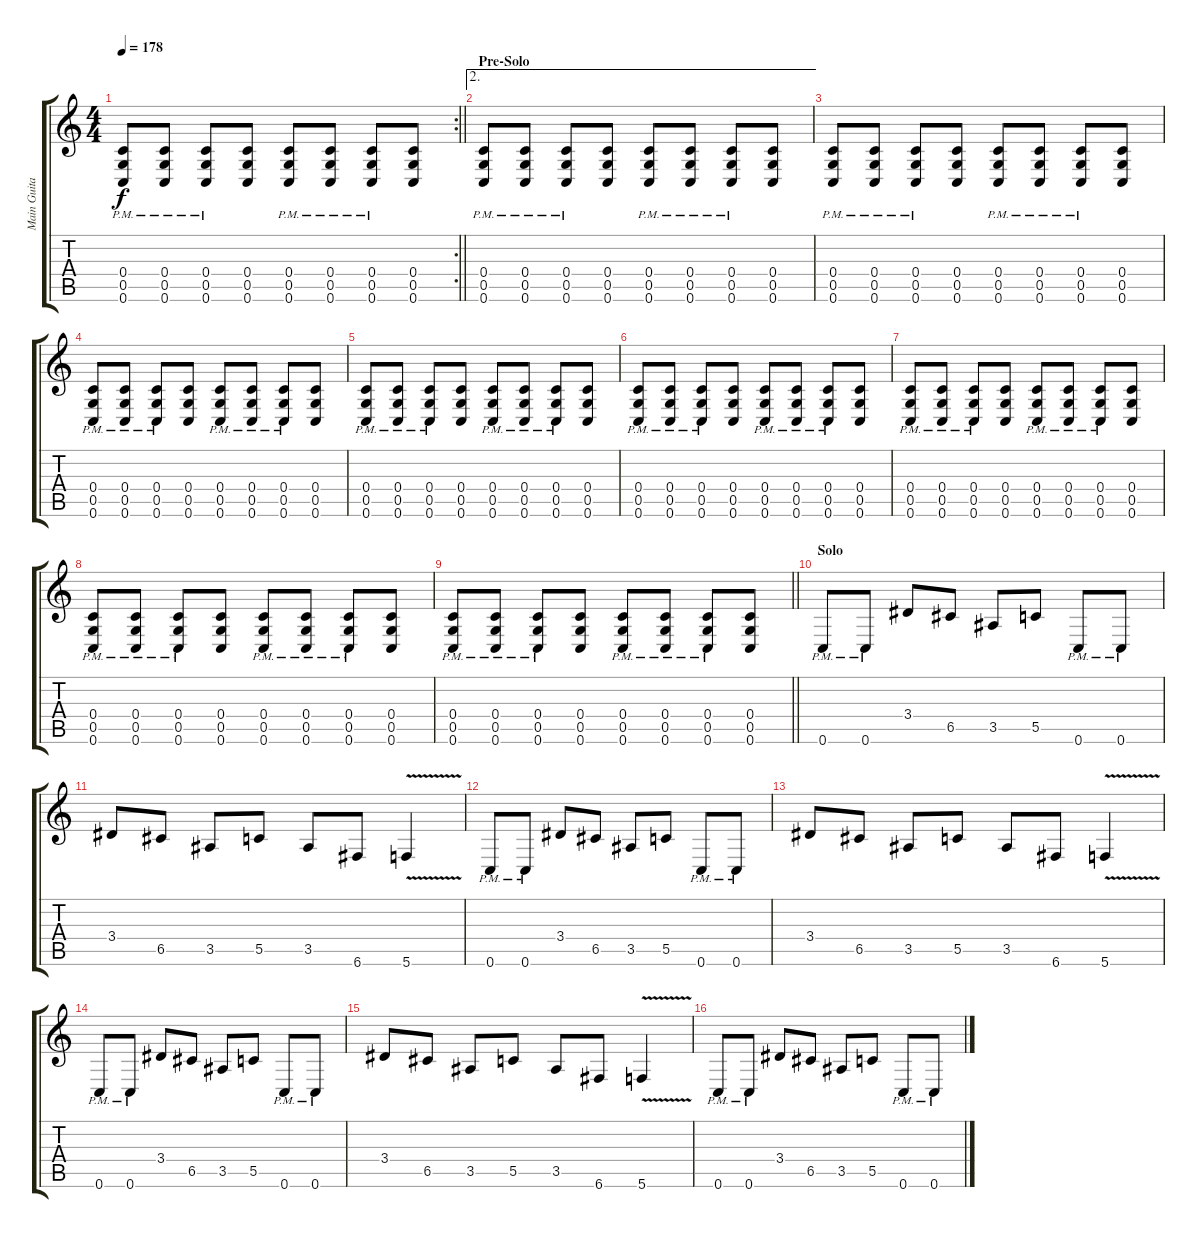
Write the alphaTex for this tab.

\track ("Main Guitar" "Main Guita") {instrument distortionguitar}
\staff {score tabs}
\tuning (D4 A3 F3 C3 G2 C2) {hide}
\rc 2
\ts (4 4)
\tempo 178
\clef g2
\barLineRight lightlight
\ks c
(0.4{pm} 0.5{pm} 0.6{pm}).8{dy f} (0.4{pm} 0.5{pm} 0.6{pm}).8 (0.4{pm} 0.5{pm} 0.6{pm}).8 (0.4 0.5 0.6).8 (0.4{pm} 0.5{pm} 0.6{pm}).8 (0.4{pm} 0.5{pm} 0.6{pm}).8 (0.4{pm} 0.5{pm} 0.6{pm}).8 (0.4 0.5 0.6).8 |
\ae 2
\section ("" "Pre-Solo")
(0.4{pm} 0.5{pm} 0.6{pm}).8 (0.4{pm} 0.5{pm} 0.6{pm}).8 (0.4{pm} 0.5{pm} 0.6{pm}).8 (0.4 0.5 0.6).8 (0.4{pm} 0.5{pm} 0.6{pm}).8 (0.4{pm} 0.5{pm} 0.6{pm}).8 (0.4{pm} 0.5{pm} 0.6{pm}).8 (0.4 0.5 0.6).8 |
(0.4{pm} 0.5{pm} 0.6{pm}).8 (0.4{pm} 0.5{pm} 0.6{pm}).8 (0.4{pm} 0.5{pm} 0.6{pm}).8 (0.4 0.5 0.6).8 (0.4{pm} 0.5{pm} 0.6{pm}).8 (0.4{pm} 0.5{pm} 0.6{pm}).8 (0.4{pm} 0.5{pm} 0.6{pm}).8 (0.4 0.5 0.6).8 |
(0.4{pm} 0.5{pm} 0.6{pm}).8 (0.4{pm} 0.5{pm} 0.6{pm}).8 (0.4{pm} 0.5{pm} 0.6{pm}).8 (0.4 0.5 0.6).8 (0.4{pm} 0.5{pm} 0.6{pm}).8 (0.4{pm} 0.5{pm} 0.6{pm}).8 (0.4{pm} 0.5{pm} 0.6{pm}).8 (0.4 0.5 0.6).8 |
(0.4{pm} 0.5{pm} 0.6{pm}).8 (0.4{pm} 0.5{pm} 0.6{pm}).8 (0.4{pm} 0.5{pm} 0.6{pm}).8 (0.4 0.5 0.6).8 (0.4{pm} 0.5{pm} 0.6{pm}).8 (0.4{pm} 0.5{pm} 0.6{pm}).8 (0.4{pm} 0.5{pm} 0.6{pm}).8 (0.4 0.5 0.6).8 |
(0.4{pm} 0.5{pm} 0.6{pm}).8 (0.4{pm} 0.5{pm} 0.6{pm}).8 (0.4{pm} 0.5{pm} 0.6{pm}).8 (0.4 0.5 0.6).8 (0.4{pm} 0.5{pm} 0.6{pm}).8 (0.4{pm} 0.5{pm} 0.6{pm}).8 (0.4{pm} 0.5{pm} 0.6{pm}).8 (0.4 0.5 0.6).8 |
(0.4{pm} 0.5{pm} 0.6{pm}).8 (0.4{pm} 0.5{pm} 0.6{pm}).8 (0.4{pm} 0.5{pm} 0.6{pm}).8 (0.4 0.5 0.6).8 (0.4{pm} 0.5{pm} 0.6{pm}).8 (0.4{pm} 0.5{pm} 0.6{pm}).8 (0.4{pm} 0.5{pm} 0.6{pm}).8 (0.4 0.5 0.6).8 |
(0.4{pm} 0.5{pm} 0.6{pm}).8 (0.4{pm} 0.5{pm} 0.6{pm}).8 (0.4{pm} 0.5{pm} 0.6{pm}).8 (0.4 0.5 0.6).8 (0.4{pm} 0.5{pm} 0.6{pm}).8 (0.4{pm} 0.5{pm} 0.6{pm}).8 (0.4{pm} 0.5{pm} 0.6{pm}).8 (0.4 0.5 0.6).8 |
\barLineRight lightlight
(0.4{pm} 0.5{pm} 0.6{pm}).8 (0.4{pm} 0.5{pm} 0.6{pm}).8 (0.4{pm} 0.5{pm} 0.6{pm}).8 (0.4 0.5 0.6).8 (0.4{pm} 0.5{pm} 0.6{pm}).8 (0.4{pm} 0.5{pm} 0.6{pm}).8 (0.4{pm} 0.5{pm} 0.6{pm}).8 (0.4 0.5 0.6).8 |
\section ("" "Solo")
0.6{pm}.8 0.6{pm}.8 3.4.8 6.5.8 3.5.8 5.5.8 0.6{pm}.8 0.6{pm}.8 |
3.4.8 6.5.8 3.5.8 5.5.8 3.5.8 6.6.8 5.6{v}.4 |
0.6{pm}.8 0.6{pm}.8 3.4.8 6.5.8 3.5.8 5.5.8 0.6{pm}.8 0.6{pm}.8 |
3.4.8 6.5.8 3.5.8 5.5.8 3.5.8 6.6.8 5.6{v}.4 |
0.6{pm}.8 0.6{pm}.8 3.4.8 6.5.8 3.5.8 5.5.8 0.6{pm}.8 0.6{pm}.8 |
3.4.8 6.5.8 3.5.8 5.5.8 3.5.8 6.6.8 5.6{v}.4 |
0.6{pm}.8 0.6{pm}.8 3.4.8 6.5.8 3.5.8 5.5.8 0.6{pm}.8 0.6{pm}.8
